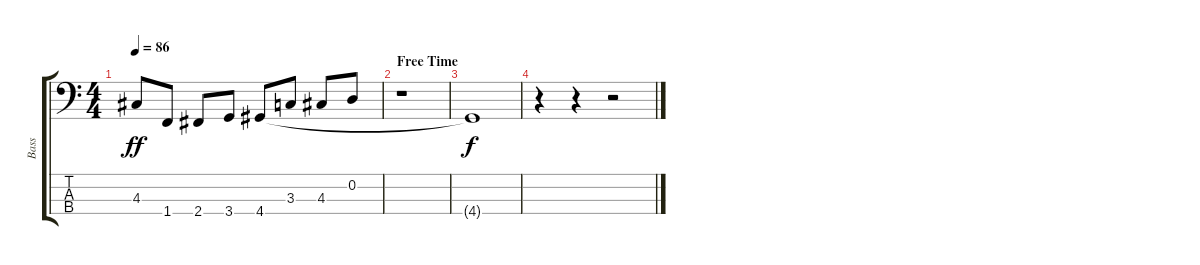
\track ("Bass" "Bass") {instrument electricbassfinger}
\staff {score tabs}
\tuning (G2 D2 A1 E1) {hide}
\ts (4 4)
\tempo 86
\clef f4
\ks c
4.3.8{dy ff} 1.4.8 2.4.8 3.4.8 4.4.8 3.3.8 4.3.8 0.2.8 |
\section ("" "Free Time")
r.1 |
4.4{t}.1{dy f} |
r.4 r.4 r.2
